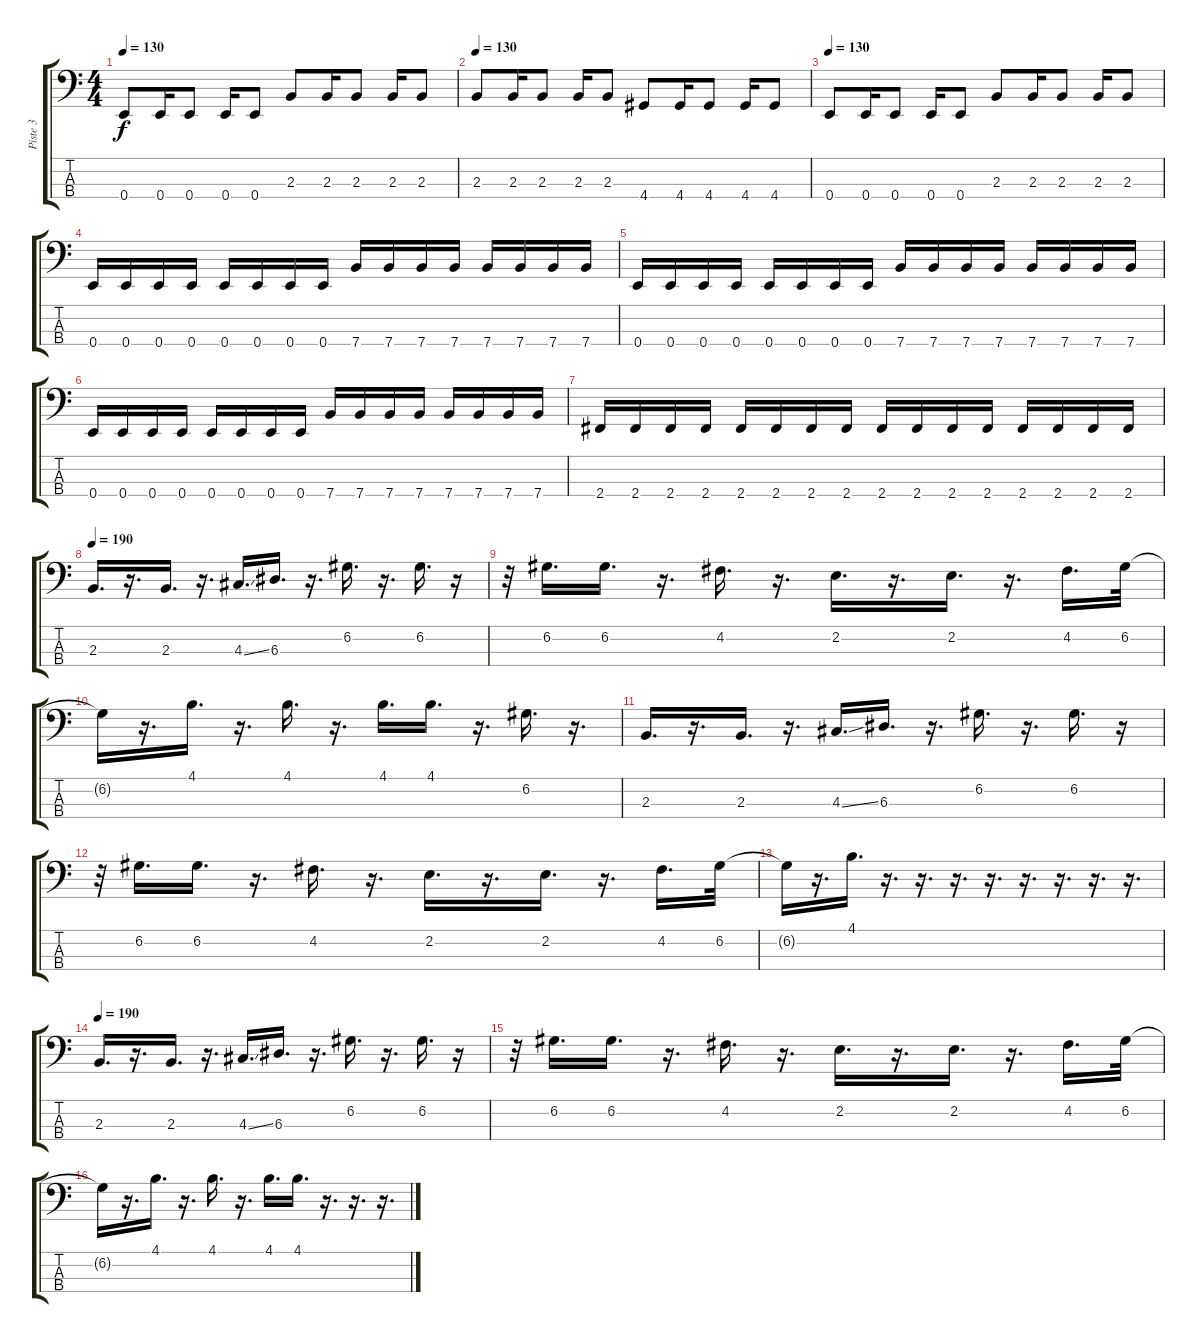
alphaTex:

\track ("Piste 3" "Piste 3") {instrument electricbassfinger}
\staff {score tabs}
\tuning (G2 D2 A1 E1) {hide}
\ts (4 4)
\tempo 130
\clef f4
\ks c
0.4.8{dy f} 0.4.16 0.4.8 0.4.16 0.4.8 2.3.8 2.3.16 2.3.8 2.3.16 2.3.8 |
\tempo 130
2.3.8 2.3.16 2.3.8 2.3.16 2.3.8 4.4.8 4.4.16 4.4.8 4.4.16 4.4.8 |
\tempo 130
0.4.8 0.4.16 0.4.8 0.4.16 0.4.8 2.3.8 2.3.16 2.3.8 2.3.16 2.3.8 |
0.4.16 0.4.16 0.4.16 0.4.16 0.4.16 0.4.16 0.4.16 0.4.16 7.4.16 7.4.16 7.4.16 7.4.16 7.4.16 7.4.16 7.4.16 7.4.16 |
0.4.16 0.4.16 0.4.16 0.4.16 0.4.16 0.4.16 0.4.16 0.4.16 7.4.16 7.4.16 7.4.16 7.4.16 7.4.16 7.4.16 7.4.16 7.4.16 |
0.4.16 0.4.16 0.4.16 0.4.16 0.4.16 0.4.16 0.4.16 0.4.16 7.4.16 7.4.16 7.4.16 7.4.16 7.4.16 7.4.16 7.4.16 7.4.16 |
2.4.16 2.4.16 2.4.16 2.4.16 2.4.16 2.4.16 2.4.16 2.4.16 2.4.16 2.4.16 2.4.16 2.4.16 2.4.16 2.4.16 2.4.16 2.4.16 |
\tempo 190
2.3.16{d} r.16{d} 2.3.16{d} r.16{d} 4.3{ss}.16{d} 6.3.16{d} r.16{d} 6.2.16{d} r.16{d} 6.2.16{d} r.16 |
r.32 6.2.16{d} 6.2.16{d} r.16{d} 4.2.16{d} r.16{d} 2.2.16{d} r.16{d} 2.2.16{d} r.16{d} 4.2.16{d} 6.2.32 |
6.2{t}.16 r.16{d} 4.1.16{d} r.16{d} 4.1.16{d} r.16{d} 4.1.16{d} 4.1.16{d} r.16{d} 6.2.16{d} r.16{d} |
2.3.16{d} r.16{d} 2.3.16{d} r.16{d} 4.3{ss}.16{d} 6.3.16{d} r.16{d} 6.2.16{d} r.16{d} 6.2.16{d} r.16 |
r.32 6.2.16{d} 6.2.16{d} r.16{d} 4.2.16{d} r.16{d} 2.2.16{d} r.16{d} 2.2.16{d} r.16{d} 4.2.16{d} 6.2.32 |
6.2{t}.16 r.16{d} 4.1.16{d} r.16{d} r.16{d} r.16{d} r.16{d} r.16{d} r.16{d} r.16{d} r.16{d} |
\tempo 190
2.3.16{d} r.16{d} 2.3.16{d} r.16{d} 4.3{ss}.16{d} 6.3.16{d} r.16{d} 6.2.16{d} r.16{d} 6.2.16{d} r.16 |
r.32 6.2.16{d} 6.2.16{d} r.16{d} 4.2.16{d} r.16{d} 2.2.16{d} r.16{d} 2.2.16{d} r.16{d} 4.2.16{d} 6.2.32 |
6.2{t}.16 r.16{d} 4.1.16{d} r.16{d} 4.1.16{d} r.16{d} 4.1.16{d} 4.1.16{d} r.16{d} r.16{d} r.16{d}
